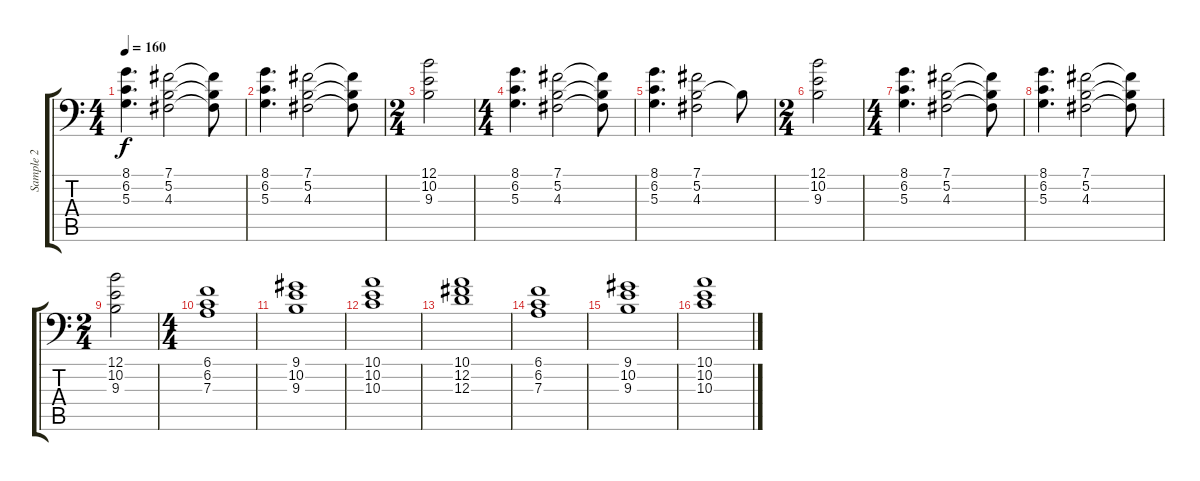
\track ("Sample 2" "Sample 2") {instrument churchorgan}
\staff {score tabs}
\tuning (B3 Gb3 D3 A2 E2 A1) {hide}
\ts (4 4)
\tempo 160
\clef f4
\ks c
(8.1 6.2 5.3).4{d dy f} (7.1 5.2 4.3).2 (7.1{t} 5.2{t} 4.3{t}).8 |
(8.1 6.2 5.3).4{d} (7.1 5.2 4.3).2 (7.1{t} 5.2{t} 4.3{t}).8 |
\ts (2 4)
(12.1 10.2 9.3).2 |
\ts (4 4)
(8.1 6.2 5.3).4{d} (7.1 5.2 4.3).2 (7.1{t} 5.2{t} 4.3{t}).8 |
(8.1 6.2 5.3).4{d} (7.1 5.2 4.3).2 5.2{t}.8 |
\ts (2 4)
(12.1 10.2 9.3).2 |
\ts (4 4)
(8.1 6.2 5.3).4{d} (7.1 5.2 4.3).2 (7.1{t} 5.2{t} 4.3{t}).8 |
(8.1 6.2 5.3).4{d} (7.1 5.2 4.3).2 (7.1{t} 5.2{t} 4.3{t}).8 |
\ts (2 4)
(12.1 10.2 9.3).2 |
\ts (4 4)
(6.1 6.2 7.3).1 |
(9.1 10.2 9.3).1 |
(10.1 10.2 10.3).1 |
(10.1 12.2 12.3).1 |
(6.1 6.2 7.3).1 |
(9.1 10.2 9.3).1 |
(10.1 10.2 10.3).1
